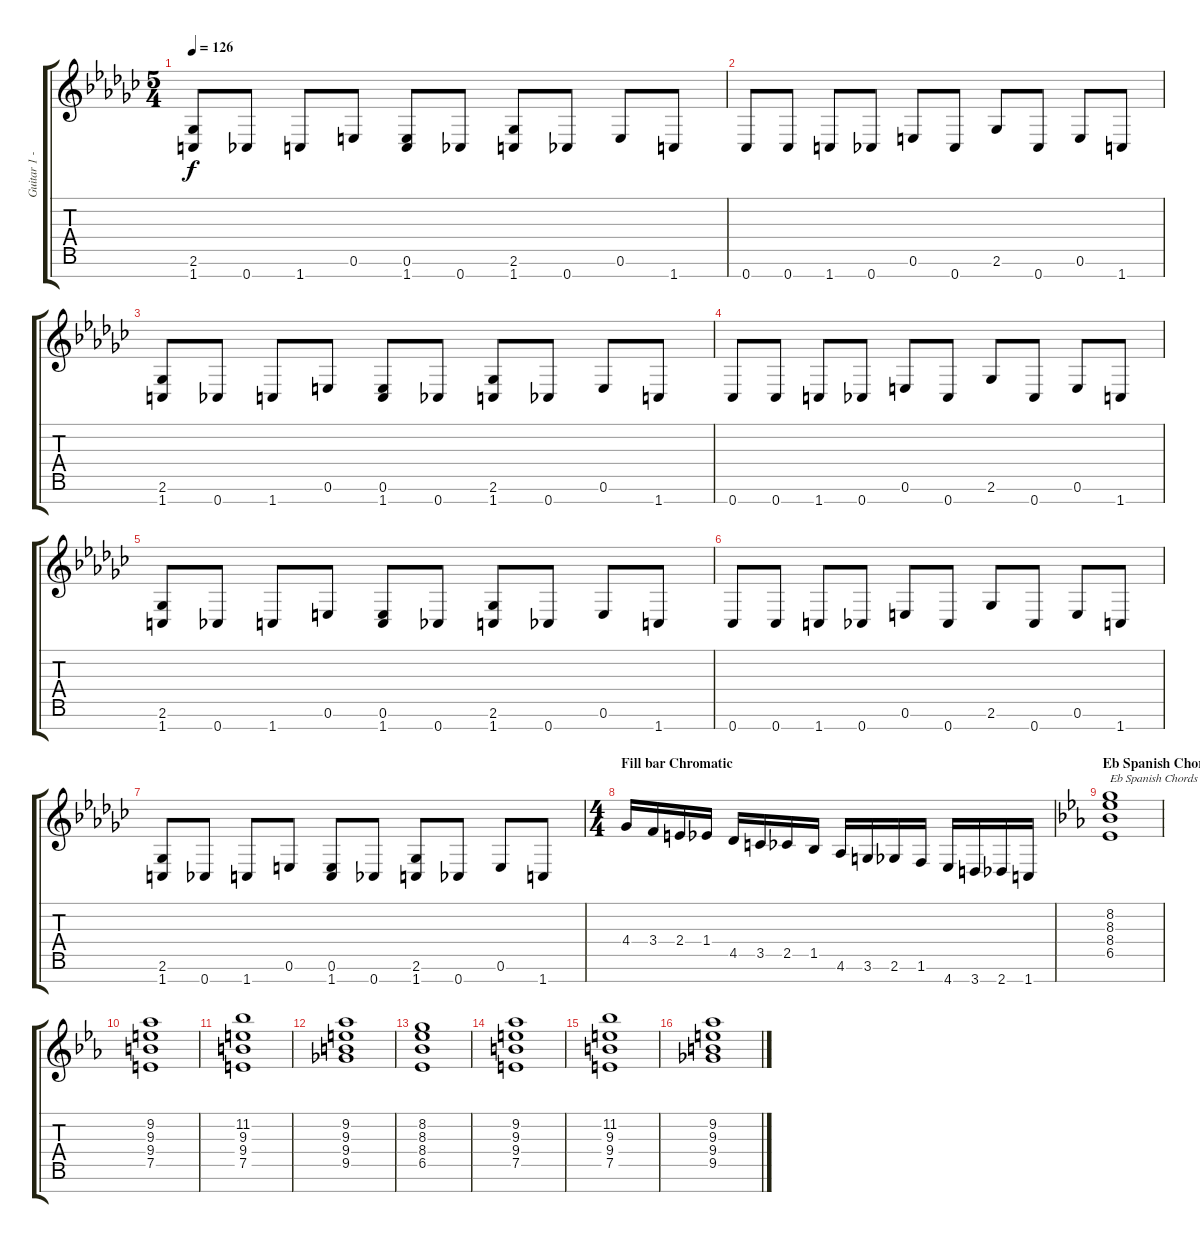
\track ("Guitar 1 - Main Guitar" "Guitar 1 -") {instrument acousticguitarsteel}
\staff {score tabs}
\tuning (E4 B3 G3 D3 A2 E2 B1) {hide}
\ts (5 4)
\tempo 126
\clef g2
\ks ebminor
(2.6 1.7).8{dy f} 0.7.8 1.7.8 0.6.8 (0.6 1.7).8 0.7.8 (2.6 1.7).8 0.7.8 0.6.8 1.7.8 |
0.7.8 0.7.8 1.7.8 0.7.8 0.6.8 0.7.8 2.6.8 0.7.8 0.6.8 1.7.8 |
(2.6 1.7).8 0.7.8 1.7.8 0.6.8 (0.6 1.7).8 0.7.8 (2.6 1.7).8 0.7.8 0.6.8 1.7.8 |
0.7.8 0.7.8 1.7.8 0.7.8 0.6.8 0.7.8 2.6.8 0.7.8 0.6.8 1.7.8 |
(2.6 1.7).8 0.7.8 1.7.8 0.6.8 (0.6 1.7).8 0.7.8 (2.6 1.7).8 0.7.8 0.6.8 1.7.8 |
0.7.8 0.7.8 1.7.8 0.7.8 0.6.8 0.7.8 2.6.8 0.7.8 0.6.8 1.7.8 |
(2.6 1.7).8 0.7.8 1.7.8 0.6.8 (0.6 1.7).8 0.7.8 (2.6 1.7).8 0.7.8 0.6.8 1.7.8 |
\ts (4 4)
\section ("" "Fill bar Chromatic")
4.4.16 3.4.16 2.4.16 1.4.16 4.5.16 3.5.16 2.5.16 1.5.16 4.6.16 3.6.16 2.6.16 1.6.16 4.7.16 3.7.16 2.7.16 1.7.16 |
\section ("" "Eb Spanish Chords")
\ks eb
(8.2 8.3 8.4 6.5).1{txt "Eb Spanish Chords - B Augmented 5th Scale" instrument distortionguitar} |
(9.2 9.3 9.4 7.5).1 |
(11.2 9.3 9.4 7.5).1 |
(9.2 9.3 9.4 9.5).1 |
(8.2 8.3 8.4 6.5).1{instrument distortionguitar} |
(9.2 9.3 9.4 7.5).1 |
(11.2 9.3 9.4 7.5).1 |
(9.2 9.3 9.4 9.5).1
